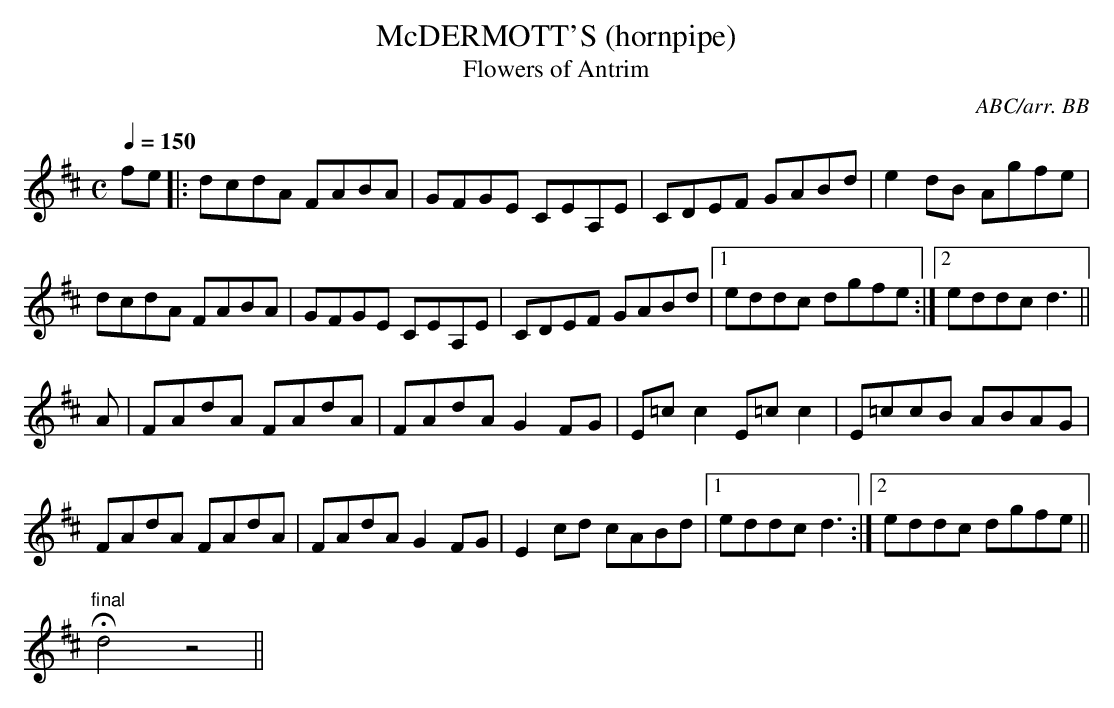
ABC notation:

X:1
T:McDERMOTT'S (hornpipe)
T:Flowers of Antrim
C:ABC/arr. BB
L:1/8
M:C
Q:1/4=150
K:D
K:D
fe|:dcdA FABA|GFGE CEA,E|CDEF GABd|e2dB Agfe|
dcdA FABA|GFGE CEA,E|CDEF GABd|1 eddc dgfe:|2 eddc d3||
A|FAdA FAdA|FAdA G2FG|E=cc2 E=cc2|E=ccB ABAG|
FAdA FAdA|FAdA G2FG|E2cd cABd|1 eddc d3:|2 eddc dgfe||
"final"Hd4z4||
